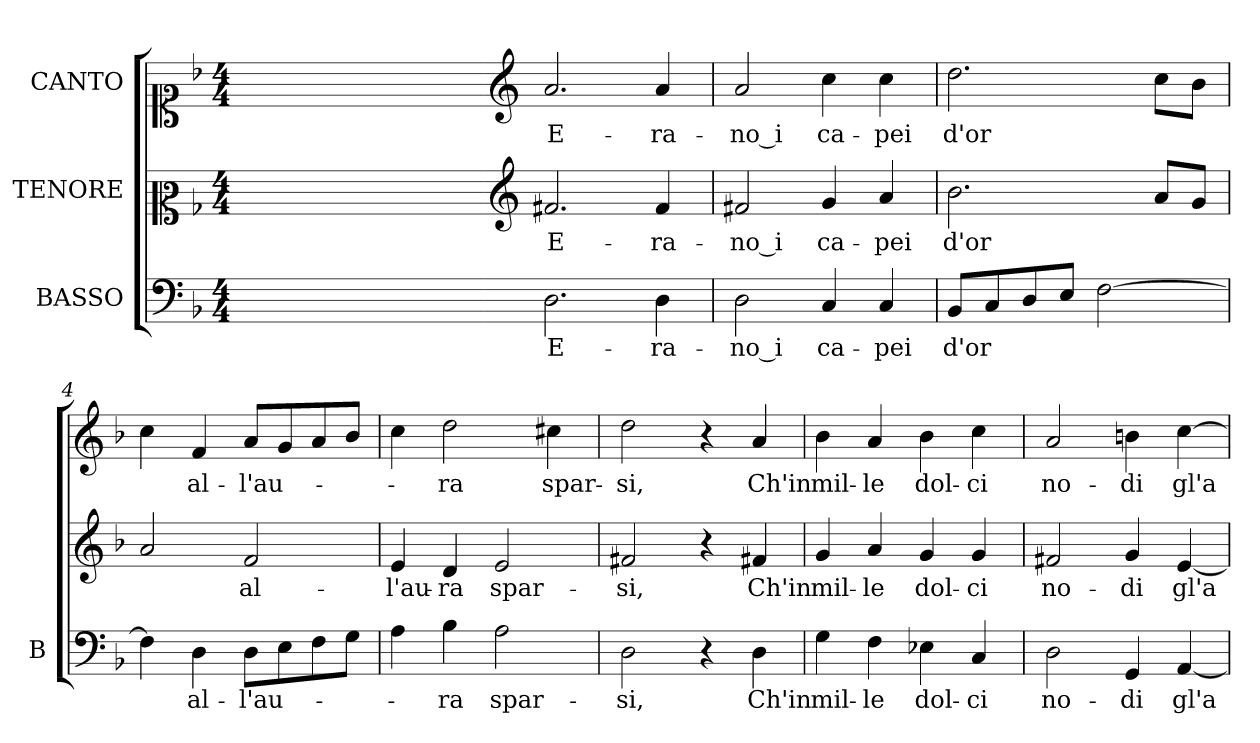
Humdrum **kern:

**kern	**text	**kern	**text	**kern	**text
*part3	*part3	*part2	*part2	*part1	*part1
*staff3	*staff3	*staff2	*staff2	*staff1	*staff1
*I"BASSO	*	*I"TENORE	*	*I"CANTO	*
*I'B	*	*	*	*	*
!!LO:PB:g=z
*clefF4	*	*clefC2	*	*clefC1	*
*k[b-]	*	*k[b-]	*	*k[b-]	*
*F:	*	*F:	*	*F:	*
*M4/4	*	*M4/4	*	*M4/4	*
=1	=1	=1	=1	=1	=1
!	!	!	!	!LO:TX:b:t=* IL PRIMO LIBRO | DELLE CANZONETTE | A TRE VOCI | Di Gio.Maria Nanino, | Novamente da lui Composte, & per Alessandro |	!
!	!	!	!	!LO:TX:t=Nanini raccolte, & date in luce. | In Venetia Appresso Angelo Gardano. | M. D. LXXXXIII.	!
*	*	*	*	*^	*
1ryy	.	1ryy	.	1ryy	2ryy	.
.	.	.	.	.	4ryy	.
.	.	.	.	.	8ryy	.
.	.	.	.	.	16ryy	.
.	.	.	.	.	32ryy	.
.	.	.	.	.	64ryy	.
.	.	.	.	.	128...ryy	.
*	*	*	*	*MM144	*	*
.	.	.	.	.	1024ryy	.
*	*	*	*	*v	*v	*
=1-	=1-	=1-	=1-	=1-	=1-
*	*	*clefG2	*	*clefG2	*
*	*	*	*	*^	*
!	!LO:LY:b:color=#000000	!	!	!	!	!
*	*	*	*	*v	*v	*
*	*	*	*	*^	*
!	!	!	!LO:LY:b:color=#000000	!	!	!
*	*	*	*	*v	*v	*
*	*	*	*	*^	*
!	!	!	!	!LO:TX:a:B:t=Aria di Cantar Sonetti	!	!
!	!	!	!	!	!	!LO:LY:b:color=#000000
*	*	*	*	*v	*v	*
2.Di\	E-	2.f#Xi/	E-	2.ai/	E-
!	!LO:LY:b:color=#000000	!	!	!	!
!	!	!	!LO:LY:b:color=#000000	!	!
!	!	!	!	!	!LO:LY:b:color=#000000
4Di\	-ra-	4f#i/	-ra-	4ai/	-ra-
=2	=2	=2	=2	=2	=2
!	!LO:LY:b:color=#000000	!	!	!	!
!	!	!	!LO:LY:b:color=#000000	!	!
!	!	!	!	!	!LO:LY:b:color=#000000
2Di\	-no_i	2f#Xi/	-no_i	2ai/	-no_i
!	!LO:LY:b:color=#000000	!	!	!	!
!	!	!	!LO:LY:b:color=#000000	!	!
!	!	!	!	!	!LO:LY:b:color=#000000
4Ci/	ca-	4gi/	ca-	4cci\	ca-
!	!LO:LY:b:color=#000000	!	!	!	!
!	!	!	!LO:LY:b:color=#000000	!	!
!	!	!	!	!	!LO:LY:b:color=#000000
4Ci/	-pei	4ai/	-pei	4cci\	-pei
=3	=3	=3	=3	=3	=3
!	!LO:LY:b:color=#000000	!	!	!	!
!	!	!	!LO:LY:b:color=#000000	!	!
!	!	!	!	!	!LO:LY:b:color=#000000
8BB-i/L	d'or	2.b-i\	d'or	2.ddi\	d'or
8Ci/	.	.	.	.	.
8Di/	.	.	.	.	.
8Ei/J	.	.	.	.	.
[>2Fi\	.	.	.	.	.
.	.	8ai/L	.	8cci\L	.
.	.	8gi/J	.	8b-i\J	.
=4	=4	=4	=4	=4	=4
4Fi\]	.	2ai/	.	4cci\	.
!	!LO:LY:b:color=#000000	!	!	!	!
!	!	!	!	!	!LO:LY:b:color=#000000
4Di\	al-	.	.	4fi/	al-
!	!LO:LY:b:color=#000000	!	!	!	!
!	!	!	!LO:LY:b:color=#000000	!	!
!	!	!	!	!	!LO:LY:b:color=#000000
8Di\L	-l'au-	2fi/	al-	8ai/L	-l'au-
8Ei\	.	.	.	8gi/	.
8Fi\	.	.	.	8ai/	.
8Gi\J	.	.	.	8b-i/J	.
=5	=5	=5	=5	=5	=5
!	!	!	!LO:LY:b:color=#000000	!	!
4Ai\	.	4ei/	-l'au-	4cci\	.
!	!LO:LY:b:color=#000000	!	!	!	!
!	!	!	!LO:LY:b:color=#000000	!	!
!	!	!	!	!	!LO:LY:b:color=#000000
4B-i\	-ra	4di/	-ra	2ddi\	-ra
!	!LO:LY:b:color=#000000	!	!	!	!
!	!	!	!LO:LY:b:color=#000000	!	!
2Ai\	spar-	2ei/	spar-	.	.
!	!	!	!	!	!LO:LY:b:color=#000000
.	.	.	.	4cc#Xi\	spar-
!!LO:LB:g=z
=6	=6	=6	=6	=6	=6
!	!LO:LY:b:color=#000000	!	!	!	!
!	!	!	!LO:LY:b:color=#000000	!	!
!	!	!	!	!	!LO:LY:b:color=#000000
2Di\	-si,	2f#Xi/	-si,	2ddi\	-si,
4r	.	4r	.	4r	.
!	!LO:LY:b:color=#000000	!	!	!	!
!	!	!	!LO:LY:b:color=#000000	!	!
!	!	!	!	!	!LO:LY:b:color=#000000
4Di\	Ch'in	4f#Xi/	Ch'in	4ai/	Ch'in
=7	=7	=7	=7	=7	=7
!	!LO:LY:b:color=#000000	!	!	!	!
!	!	!	!LO:LY:b:color=#000000	!	!
!	!	!	!	!	!LO:LY:b:color=#000000
4Gi\	mil-	4gi/	mil-	4b-i\	mil-
!	!LO:LY:b:color=#000000	!	!	!	!
!	!	!	!LO:LY:b:color=#000000	!	!
!	!	!	!	!	!LO:LY:b:color=#000000
4Fi\	-le	4ai/	-le	4ai/	-le
!	!LO:LY:b:color=#000000	!	!	!	!
!	!	!	!LO:LY:b:color=#000000	!	!
!	!	!	!	!	!LO:LY:b:color=#000000
4E-Xi\	dol-	4gi/	dol-	4b-i\	dol-
!	!LO:LY:b:color=#000000	!	!	!	!
!	!	!	!LO:LY:b:color=#000000	!	!
!	!	!	!	!	!LO:LY:b:color=#000000
4Ci/	-ci	4gi/	-ci	4cci\	-ci
=8	=8	=8	=8	=8	=8
!	!LO:LY:b:color=#000000	!	!	!	!
!	!	!	!LO:LY:b:color=#000000	!	!
!	!	!	!	!	!LO:LY:b:color=#000000
2Di\	no-	2f#Xi/	no-	2ai/	no-
!	!LO:LY:b:color=#000000	!	!	!	!
!	!	!	!LO:LY:b:color=#000000	!	!
!	!	!	!	!	!LO:LY:b:color=#000000
4GGi/	-di	4gi/	-di	4bni\	-di
!	!LO:LY:b:color=#000000	!	!	!	!
!	!	!	!LO:LY:b:color=#000000	!	!
!	!	!	!	!	!LO:LY:b:color=#000000
[<4AAi/	gl'a-	[<4ei/	gl'a-	[>4cci\	gl'a-
=	=	=	=	=	=
*-	*-	*-	*-	*-	*-
